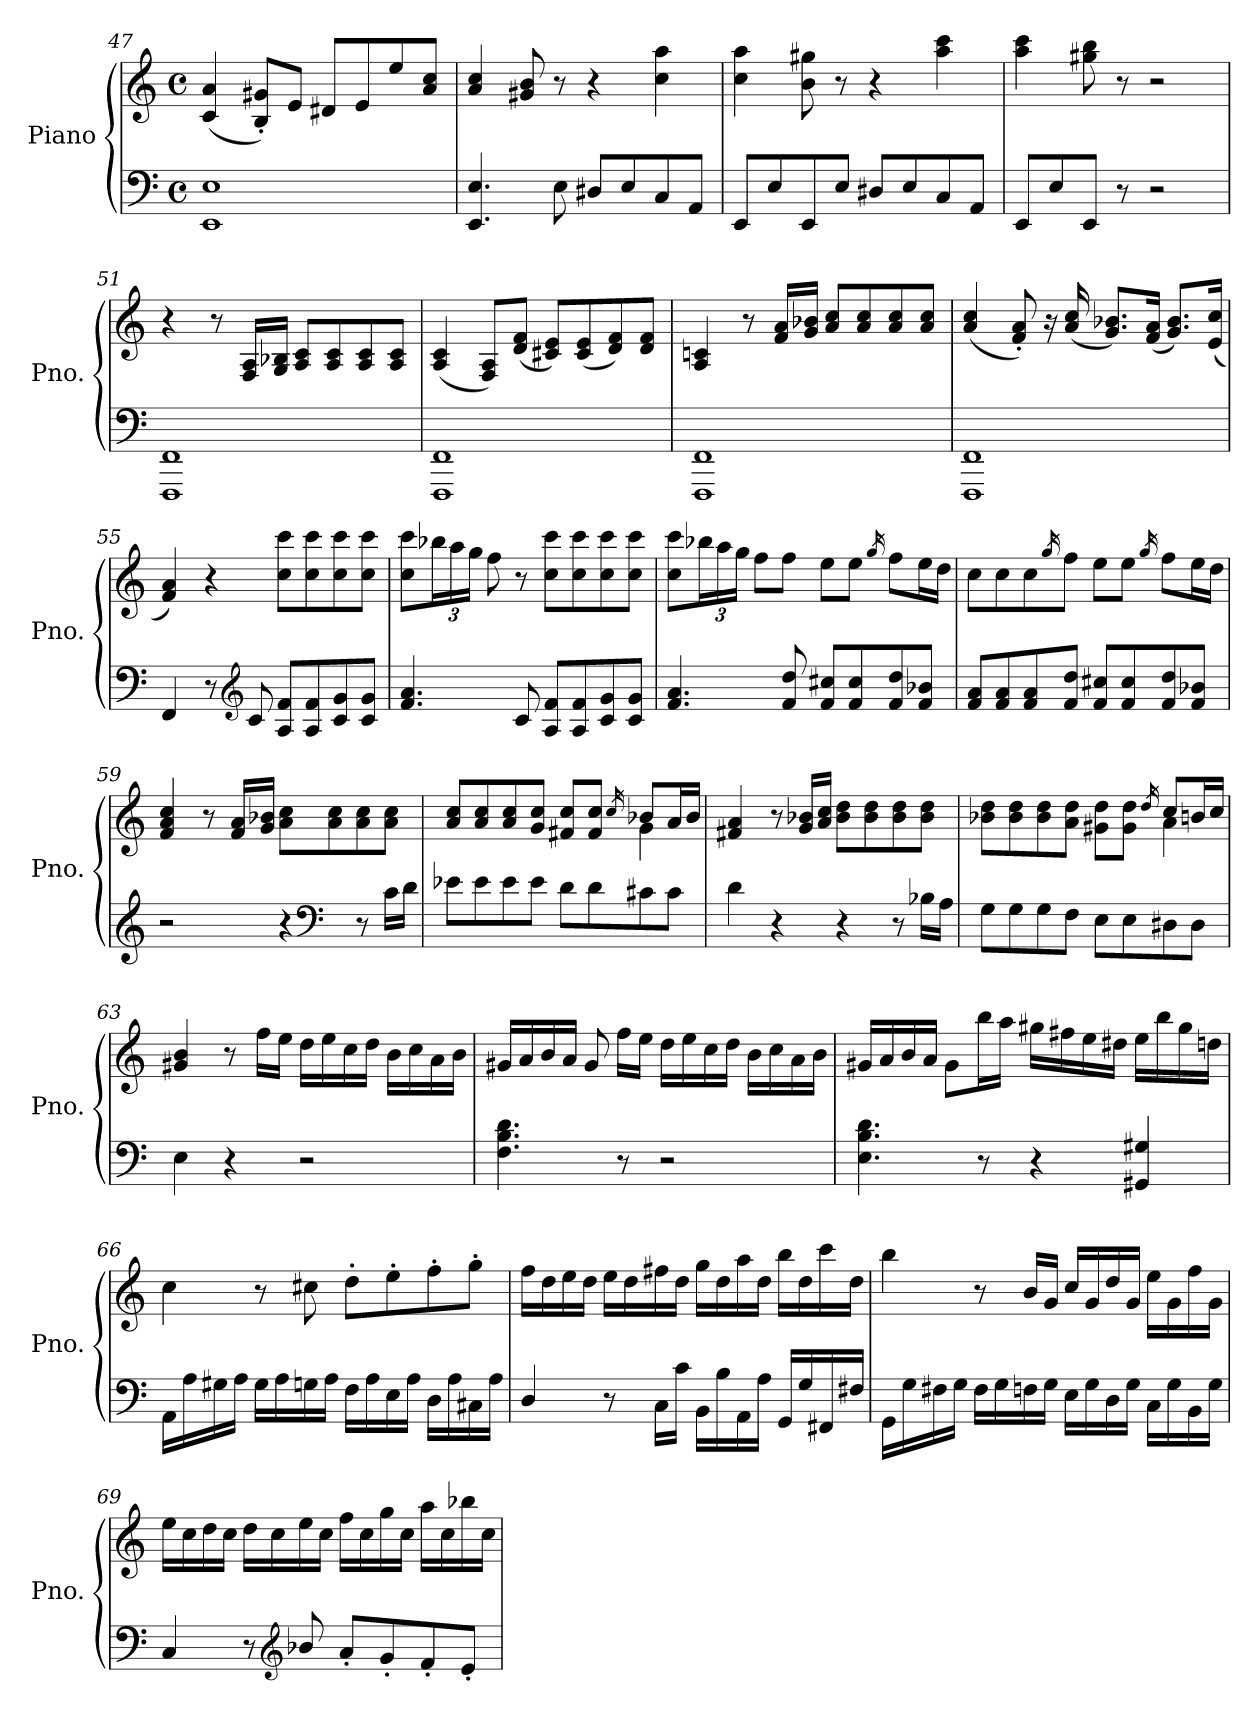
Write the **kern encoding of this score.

**kern	**kern
*part1	*part1
*staff2	*staff1
*I"Piano	*
*I'Pno.	*
*clefF4	*clefG2
*k[]	*k[]
*M4/4	*M4/4
*met(c)	*met(c)
=47	=47
1EE 1E	(4c/ 4a/
.	8B/' 8g#X/'L)
.	8e/J
.	8d#X/L
.	8e/
.	8ee/
.	8a/ 8cc/J
!!LO:LB:g=z
=48	=48
4.EE/ 4.E/	4a/ 4cc/
.	8g#X/ 8b/
8E\	8r
8D#X/L	4r
8E/	.
8C/	4cc\ 4aa\
8AA/J	.
=49	=49
8EE/L	4cc\ 4aa\
8E/	.
8EE/	8b\ 8gg#X\
8E/J	8r
8D#X/L	4r
8E/	.
8C/	4aa\ 4ccc\
8AA/J	.
=50	=50
8EE/L	4aa\ 4ccc\
8E/	.
8EE/J	8gg#X\ 8bb\
8r	8r
2r	2r
=51	=51
1FFF 1FF	4r
.	8r
.	16F/ 16A/LL
.	16G/ 16B-X/JJ
.	8A/ 8c/L
.	8A/ 8c/
.	8A/ 8c/
.	8A/ 8c/J
=52	=52
1FFF 1FF	(4A/ 4c/
.	8F/ 8A/L)
.	(8d/ 8f/J
.	8c#X/ 8e/L)
.	(8c#/ 8e/
.	8d/ 8f/)
.	8d/ 8f/J
!!LO:PB:g=z
=53	=53
1FFF 1FF	4A/ 4cn/
.	8r
.	16f/ 16a/LL
.	16g/ 16b-X/JJ
.	8a/ 8cc/L
.	8a/ 8cc/
.	8a/ 8cc/
.	8a/ 8cc/J
=54	=54
1FFF 1FF	(4a/ 4cc/
.	8f/' 8a/')
.	16r
.	(16a/ 16cc/
.	8.g/ 8.b-X/L)
.	(16f/ 16a/Jk
.	8.g/ 8.b-/L)
.	(16e/ 16cc/Jk
=55	=55
4FF/	4f/ 4a/)
8r	4r
*clefG2	*
8c/	.
8A/ 8f/L	8cc\ 8ccc\L
8A/ 8f/	8cc\ 8ccc\
8c/ 8g/	8cc\ 8ccc\
8c/ 8g/J	8cc\ 8ccc\J
=56	=56
4.f/ 4.a/	8cc\ 8ccc\L
*	*Xbrackettup
.	24bb-X\L
.	24aa\
.	24gg\JJ
.	8ff\
8c/	8r
8A/ 8f/L	8cc\ 8ccc\L
8A/ 8f/	8cc\ 8ccc\
8c/ 8g/	8cc\ 8ccc\
8c/ 8g/J	8cc\ 8ccc\J
!!LO:LB:g=z
=57	=57
4.f/ 4.a/	8cc\ 8ccc\L
.	24bb-X\L
.	24aa\
.	24gg\JJ
.	8ff\L
8f/ 8dd/	8ff\J
8f/ 8cc#X/L	8ee\L
8f/ 8cc#/	8ee\J
.	16qgg/
8f/ 8dd/	8ff\L
8f/ 8b-X/J	16ee\L
.	16dd\JJ
=58	=58
8f/ 8a/L	8cc\L
8f/ 8a/	8cc\
8f/ 8a/	8cc\
.	16qgg/
8f/ 8dd/J	8ff\J
8f/ 8cc#X/L	8ee\L
8f/ 8cc#/	8ee\J
.	16qgg/
8f/ 8dd/	8ff\L
8f/ 8b-X/J	16ee\L
.	16dd\JJ
=59	=59
2r	4f/ 4a/ 4cc/
.	8r
.	16f/ 16a/LL
.	16g/ 16b-X/JJ
4r	8a\ 8cc\L
*clefF4	*
.	8a\ 8cc\
8r	8a\ 8cc\
16c\LL	8a\ 8cc\J
16d\JJ	.
!!LO:LB:g=z
=60	=60
*	*^
8e-X\L	8a/ 8cc/L	2ryy
8e-\	8a/ 8cc/	.
8e-\	8a/ 8cc/	.
8e-\J	8g/ 8cc/J	.
8d\L	8f#X/ 8cc/L	4ryy
8d\	8f#/ 8cc/J	.
.	16qcc/	.
8c#X\	8b-X/L	4g\
8c#\J	16a/L	.
.	16b-/JJ	.
*	*v	*v
!!LO:LB:g=z
=61	=61
4d\	4f#X/ 4a/
4r	8r
.	16g/ 16b-X/LL
.	16a/ 16cc/JJ
4r	8b-\ 8dd\L
.	8b-\ 8dd\
8r	8b-\ 8dd\
16B-X\LL	8b-\ 8dd\J
16A\JJ	.
=62	=62
*	*^
8G\L	8b-X\ 8dd\L	2ryy
8G\	8b-\ 8dd\	.
8G\	8b-\ 8dd\	.
8F\J	8a\ 8dd\J	.
8E\L	8g#X\ 8dd\L	4ryy
8E\	8g#\ 8dd\J	.
.	16qdd/	.
8D#X\	8cc/L	4a\
8D#\J	16bn/L	.
.	16cc/JJ	.
*	*v	*v
=63	=63
4E\	4g#X/ 4b/
4r	8r
.	16ff\LL
.	16ee\JJ
2r	16dd\LL
.	16ee\
.	16cc\
.	16dd\JJ
.	16b\LL
.	16cc\
.	16a\
.	16b\JJ
=64	=64
4.F\ 4.B\ 4.d\	16g#X/LL
.	16a/
.	16b/
.	16a/JJ
.	8g#/
8r	16ff\LL
.	16ee\JJ
2r	16dd\LL
.	16ee\
.	16cc\
.	16dd\JJ
.	16b\LL
.	16cc\
.	16a\
.	16b\JJ
!!LO:LB:g=z
=65	=65
4.E\ 4.B\ 4.d\	16g#X/LL
.	16a/
.	16b/
.	16a/JJ
.	8g#\L
8r	16bb\L
.	16aa\JJ
4r	16gg#X\LL
.	16ff#X\
.	16ee\
.	16dd#X\JJ
4GG#X/ 4G#X/	16ee\LL
.	16bb\
.	16gg#\
.	16ddn\JJ
=66	=66
16AA\LL	4cc\
16A\	.
16G#X\	.
16A\JJ	.
16G#\LL	8r
16A\	.
16Gn\	8cc#X\
16A\JJ	.
16F\LL	8dd'\L
16A\	.
16E\	8ee'\
16A\JJ	.
16D\LL	8ff'\
16A\	.
16C#X\	8gg'\J
16A\JJ	.
!!LO:LB:g=z
=67	=67
4D/	16ff\LL
.	16dd\
.	16ee\
.	16dd\JJ
8r	16ee\LL
.	16dd\
16C\LL	16ff#X\
16c\JJ	16dd\JJ
16BB\LL	16gg\LL
16B\	16dd\
16AA\	16aa\
16A\JJ	16dd\JJ
16GG/LL	16bb\LL
16G/	16dd\
16FF#X/	16ccc\
16F#X/JJ	16dd\JJ
!!LO:PB:g=z
=68	=68
16GG\LL	4bb\
16G\	.
16F#X\	.
16G\JJ	.
16F#\LL	8r
16G\	.
16Fn\	16b/LL
16G\JJ	16g/JJ
16E\LL	16cc/LL
16G\	16g/
16D\	16dd/
16G\JJ	16g/JJ
16C\LL	16ee\LL
16G\	16g\
16BB\	16ff\
16G\JJ	16g\JJ
=69	=69
4C/	16ee\LL
.	16cc\
.	16dd\
.	16cc\JJ
8r	16dd\LL
.	16cc\
*clefG2	*
8b-X/	16ee\
.	16cc\JJ
8a'/L	16ff\LL
.	16cc\
8g'/	16gg\
.	16cc\JJ
8f'/	16aa\LL
.	16cc\
8e'/J	16bb-X\
.	16cc\JJ
=	=
*-	*-
